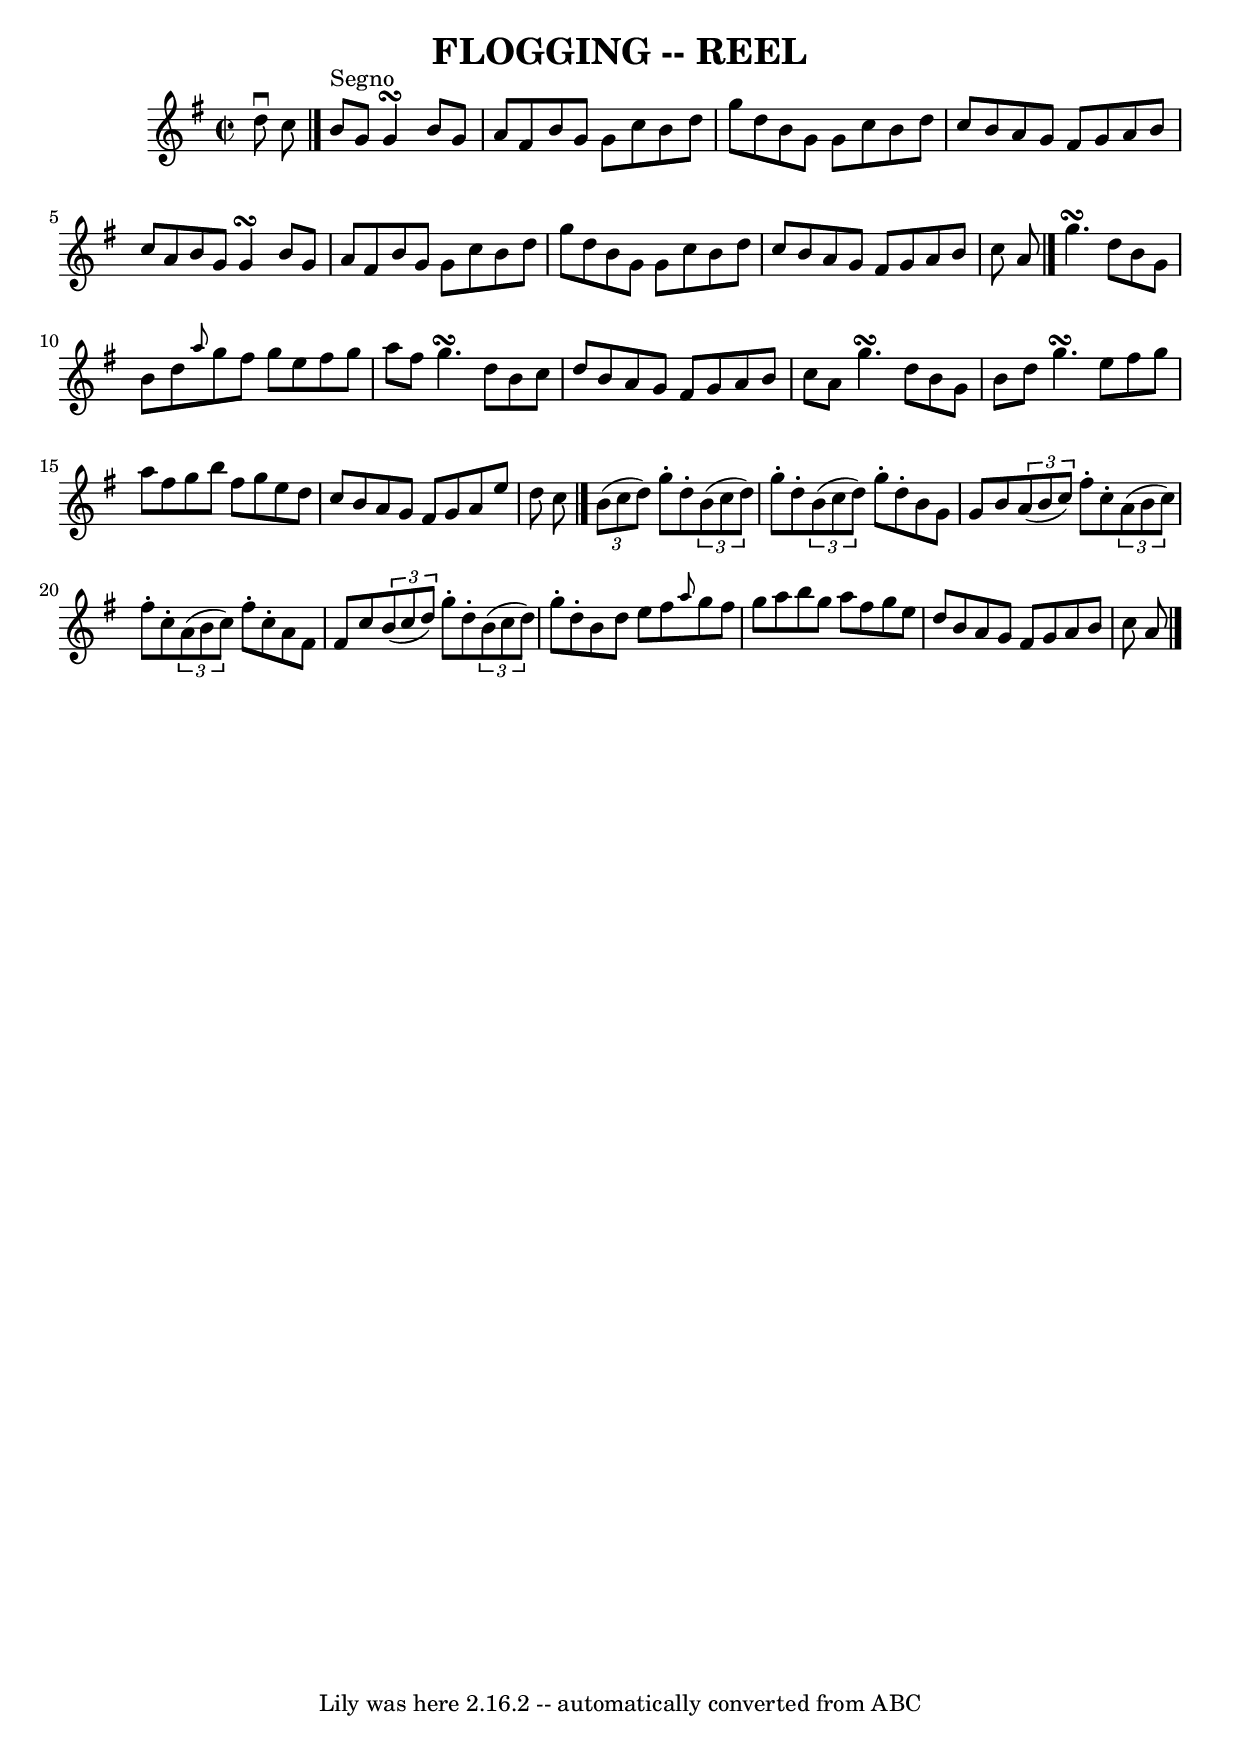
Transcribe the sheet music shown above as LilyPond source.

\version "2.7.40"
\include "Mammoth.ily"
\header {
	%% book = "Ryan's Mammoth Collection of Fiddle Tunes"
	crossRefNumber = "1"
	footnotes = ""
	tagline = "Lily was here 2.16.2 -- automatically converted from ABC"
	title = "FLOGGING -- REEL"
}
voicedefault =  {
\set Score.defaultBarType = "empty"

\override Staff.TimeSignature #'style = #'C
 \time 2/2 \key g \major d''8^\downbow c''8          \bar "|." b'8 
^"Segno" g'8 g'4\turn b'8 g'8 a'8 fis'8    |
 b'8    
g'8 g'8 c''8 b'8 d''8 g''8 d''8    |
 b'8 g'8    
g'8 c''8 b'8 d''8 c''8 b'8    |
 a'8 g'8 fis'8    
g'8 a'8 b'8 c''8 a'8        |
 b'8 g'8 g'4\turn    
b'8 g'8 a'8 fis'8    |
 b'8 g'8 g'8 c''8 b'8    
d''8 g''8 d''8    |
 b'8 g'8 g'8 c''8 b'8 d''8    
c''8 b'8    |
 a'8 g'8 fis'8 g'8 a'8 b'8 c''8    
a'8    \bar "|." g''4.\turn d''8 b'8 g'8 b'8 d''8    
|
 \grace { a''8  } g''8 fis''8 g''8 e''8 fis''8 g''8 
 a''8 fis''8    |
 g''4.\turn d''8 b'8 c''8 d''8    
b'8    |
 a'8 g'8 fis'8 g'8 a'8 b'8 c''8 a'8       
 |
 g''4.\turn d''8 b'8 g'8 b'8 d''8    |
 g''4. 
\turn e''8 fis''8 g''8 a''8 fis''8    |
 g''8 b''8    
fis''8 g''8 e''8 d''8 c''8 b'8    |
 a'8 g'8 fis'8 
 g'8 a'8 e''8 d''8 c''8    \bar "|."     \times 2/3 { b'8 (
c''8 d''8) } g''8 -. d''8 -.   \times 2/3 { b'8 (c''8 d''8  
-) } g''8 -. d''8 -.   |
   \times 2/3 { b'8 (c''8 d''8) } 
 g''8 -. d''8 -. b'8 g'8 g'8 b'8        |
   \times 2/3 {   
a'8 (b'8 c''8) } fis''8 -. c''8 -.   \times 2/3 { a'8 (b'8    
c''8) } fis''8 -. c''8 -.   |
   \times 2/3 { a'8 (b'8    
c''8) } fis''8 -. c''8 -. a'8 fis'8 fis'8 c''8        
|
   \times 2/3 { b'8 (c''8 d''8) } g''8 -. d''8 -.   
\times 2/3 { b'8 (c''8 d''8) } g''8 -. d''8 -.   |
 b'8  
 d''8 e''8 fis''8  \grace { a''8  } g''8 fis''8 g''8 a''8  
      |
 b''8 g''8 a''8 fis''8 g''8 e''8 d''8 b'8  
  |
 a'8 g'8 fis'8 g'8 a'8 b'8 c''8 a'8      
\bar "|."   
}

\score{
    <<

	\context Staff="default"
	{
	    \voicedefault 
	}

    >>
	\layout {
	}
	\midi {}
}
